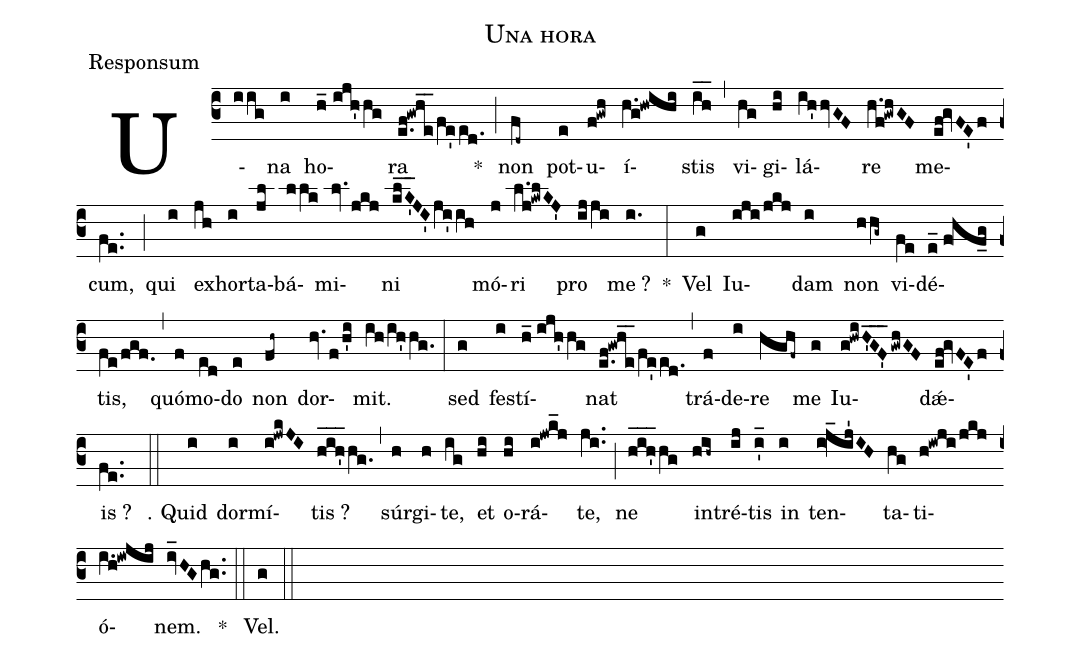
name:Una hora;
office-part:Responsum;
%%
(c3) U(iig)na(i) ho(h_//ijh'hg)ra(e.f!gwh_e_/fe'ed.) *(;)
non(fd~) pot(e)u(f!gwh)í(h.g!hwihi)stis(ih__) (,)
vi(hg)gi(hi)lá(ih'hvGF)re(h.f!gwhGF) me(ef!gvFE'f)cum,(fe..) (;)
qui(i) ex(jh)hor(i)ta(jl)bá(llk)mi(lv.jkj)ni(kl_K'_JI'ji'ih) mó(j)ri(l.j!kwlKJ') pro(ijji) me ?(i.) *(:)
Vel(g) Iu(iji/jkj)dam(i) non(hhg~) vi(fe)dé(e_//f!hf_g)tis,(fe/fgf.) (,)
quó(f)mo(ed)do(e) non(fh~) dor(hv.f/h'i)mit.(ih/ih'hg.) (:)
sed(g) fe(i)stí(h_//ijh'hg)nat(e.f!gwh_e_/fe'ed.) (,)
trá(f)de(i)re(hghf~) me(g) Iu(g!hwiH'_G_F'_gwhGF)dǽ(ef!gvFE'f)is ?(fe..) (::)

℣. Quid(i) dor(i)mí(i!jwkJI)tis ?(hih'___hg.) (,)
súr(h)gi(h)te,(ig) et(hi) o(hi)rá(i!jwk_j)te,(ji..) (;)
ne(hih'___hg) in(hih~)tré(ij)tis(i'_) in(i) ten(i!j_ij'IH)ta(hg)ti(h!iwji/jkj)ó(i.h!iwjij)nem.(iv_HGhg..) *(::)
Vel.(g) (::)
